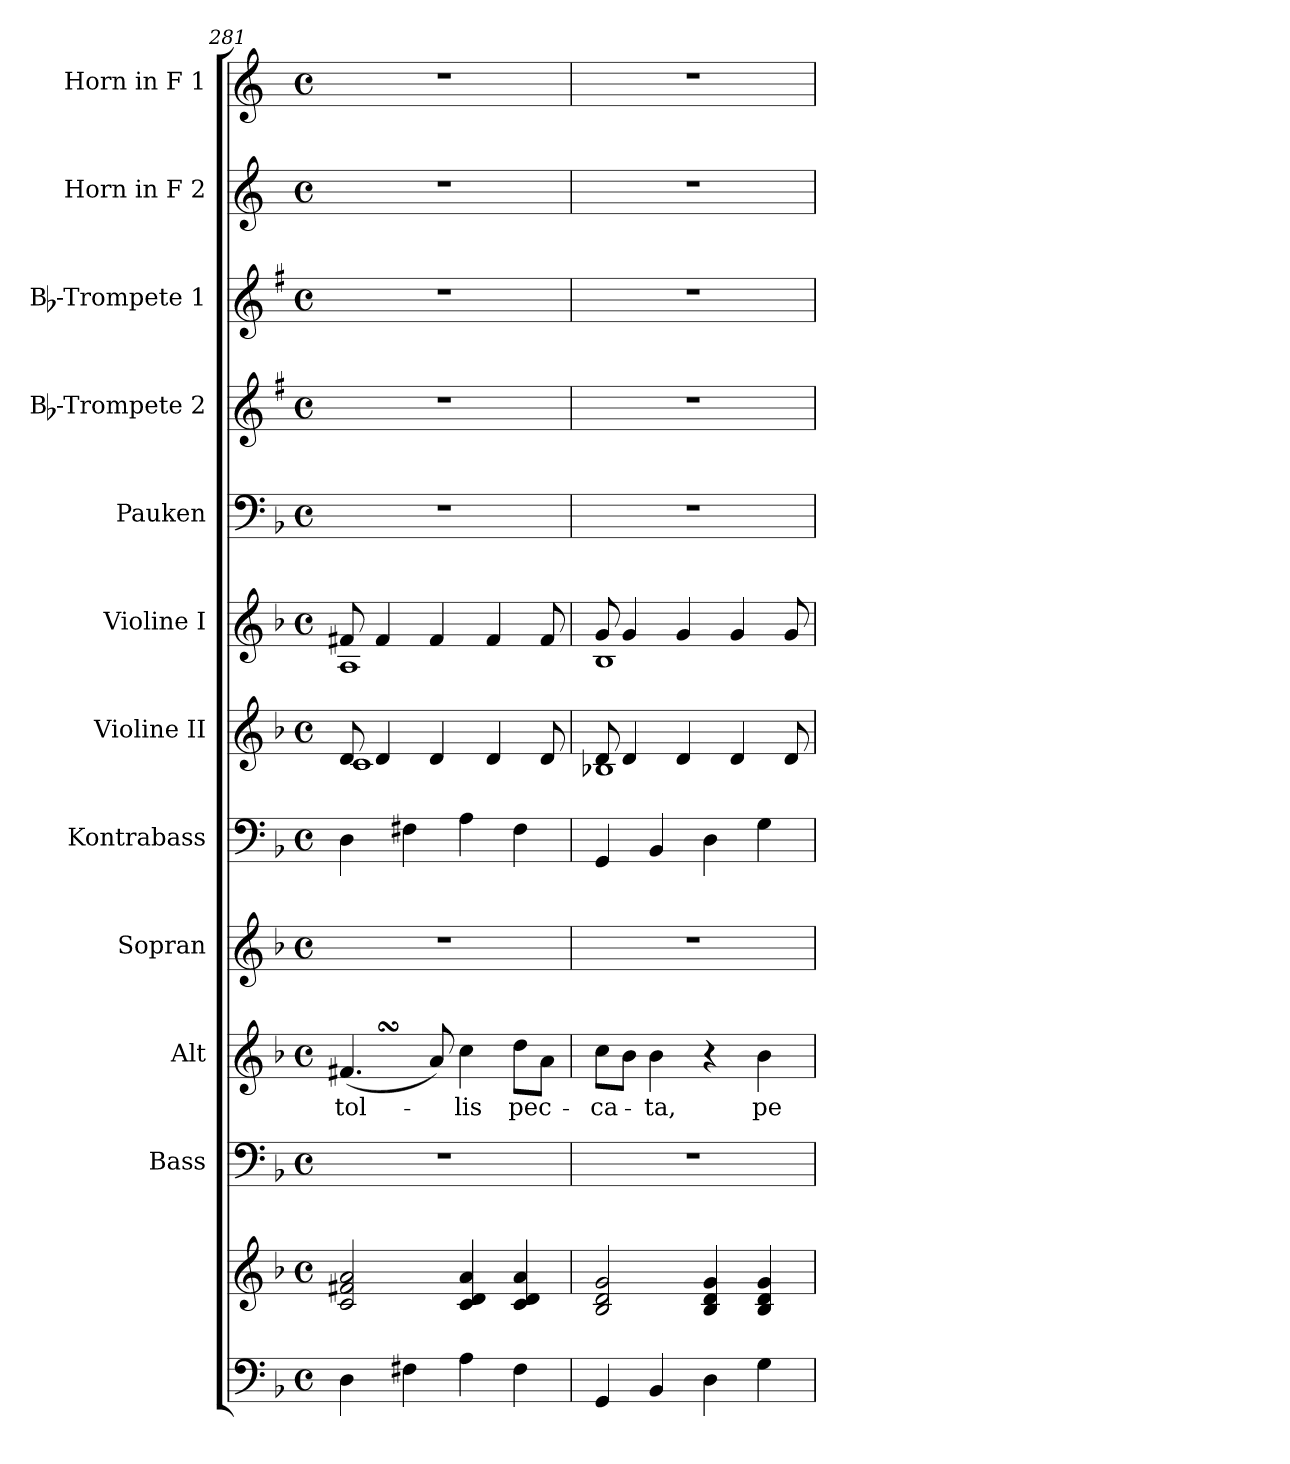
**kern	**kern	**kern	**kern	**text	**kern	**kern	**kern	**kern	**kern	**kern	**kern	**kern	**kern
*part12	*part12	*part11	*part10	*part10	*part9	*part8	*part7	*part6	*part5	*part4	*part3	*part2	*part1
*staff13	*staff12	*staff11	*staff10	*staff10	*staff9	*staff8	*staff7	*staff6	*staff5	*staff4	*staff3	*staff2	*staff1
*	*	*I"Bass	*I"Alt	*	*I"Sopran	*I"Kontrabass	*I"Violine II	*I"Violine I	*I"Pauken	*I"Bb-Trompete 2	*I"Bb-Trompete 1	*I"Horn in F 2	*I"Horn in F 1
*	*	*I'B.	*I'A.	*	*I'S.	*I'Kb.	*I'Vl. II	*I'Vl. I	*I'Pk.	*I'Bb Trp. 2	*I'Bb Trp. 1	*	*
*clefF4	*clefG2	*clefF4	*clefG2	*	*clefG2	*clefF4	*clefG2	*clefG2	*clefF4	*clefG2	*clefG2	*clefG2	*clefG2
*	*	*	*	*	*	*ITrd7c12	*	*	*	*ITrd1c2	*ITrd1c2	*ITrd4c7	*ITrd4c7
*k[b-]	*k[b-]	*k[b-]	*k[b-]	*	*k[b-]	*k[b-]	*k[b-]	*k[b-]	*k[b-]	*k[b-]	*k[b-]	*k[b-]	*k[b-]
*F:	*F:	*F:	*F:	*	*F:	*F:	*F:	*F:	*F:	*F:	*F:	*F:	*F:
*M4/4	*M4/4	*M4/4	*M4/4	*	*M4/4	*M4/4	*M4/4	*M4/4	*M4/4	*M4/4	*M4/4	*M4/4	*M4/4
*met(c)	*met(c)	*met(c)	*met(c)	*	*met(c)	*met(c)	*met(c)	*met(c)	*met(c)	*met(c)	*met(c)	*met(c)	*met(c)
=281	=281	=281	=281	=281	=281	=281	=281	=281	=281	=281	=281	=281	=281
!	!	!	!	!LO:LY:b	!	!	!	!	!	!	!	!	!
*	*	*	*	*	*	*	*^	*^	*	*	*	*	*
4D\	2c/ 2f#X/ 2a/	1r	(<4.f#XSsS/	tol-	1r	4DD\	8d/	1c	8f#X/	1A	1r	1r	1r	1r	1r
.	.	.	.	.	.	.	4d/	.	4f#/	.	.	.	.	.	.
4F#X\	.	.	.	.	.	4FF#X\	.	.	.	.	.	.	.	.	.
.	.	.	8a/)	.	.	.	4d/	.	4f#/	.	.	.	.	.	.
!	!	!	!	!LO:LY:b	!	!	!	!	!	!	!	!	!	!	!
4A\	4c/ 4d/ 4a/	.	4cc\	-lis	.	4AA\	.	.	.	.	.	.	.	.	.
.	.	.	.	.	.	.	4d/	.	4f#/	.	.	.	.	.	.
!	!	!	!	!LO:LY:b	!	!	!	!	!	!	!	!	!	!	!
4F#\	4c/ 4d/ 4a/	.	8dd\L	pec-	.	4FF#\	.	.	.	.	.	.	.	.	.
.	.	.	8a\J	.	.	.	8d/	.	8f#/	.	.	.	.	.	.
=282	=282	=282	=282	=282	=282	=282	=282	=282	=282	=282	=282	=282	=282	=282	=282
!	!	!	!	!LO:LY:b	!	!	!	!	!	!	!	!	!	!	!
4GG/	2B-/ 2d/ 2g/	1r	8cc\L	-ca-	1r	4GGG/	8d/	1B-X	8g/	1B-	1r	1r	1r	1r	1r
.	.	.	8b-\J	.	.	.	4d/	.	4g/	.	.	.	.	.	.
!	!	!	!	!LO:LY:b	!	!	!	!	!	!	!	!	!	!	!
4BB-/	.	.	4b-\	-ta,	.	4BBB-/	.	.	.	.	.	.	.	.	.
.	.	.	.	.	.	.	4d/	.	4g/	.	.	.	.	.	.
4D\	4B-/ 4d/ 4g/	.	4r	.	.	4DD\	.	.	.	.	.	.	.	.	.
.	.	.	.	.	.	.	4d/	.	4g/	.	.	.	.	.	.
!	!	!	!	!LO:LY:b	!	!	!	!	!	!	!	!	!	!	!
4G\	4B-/ 4d/ 4g/	.	4b-\	pe-	.	4GG\	.	.	.	.	.	.	.	.	.
.	.	.	.	.	.	.	8d/	.	8g/	.	.	.	.	.	.
*	*	*	*	*	*	*	*v	*v	*	*	*	*	*	*	*
*	*	*	*	*	*	*	*	*v	*v	*	*	*	*	*
=	=	=	=	=	=	=	=	=	=	=	=	=	=
*-	*-	*-	*-	*-	*-	*-	*-	*-	*-	*-	*-	*-	*-
